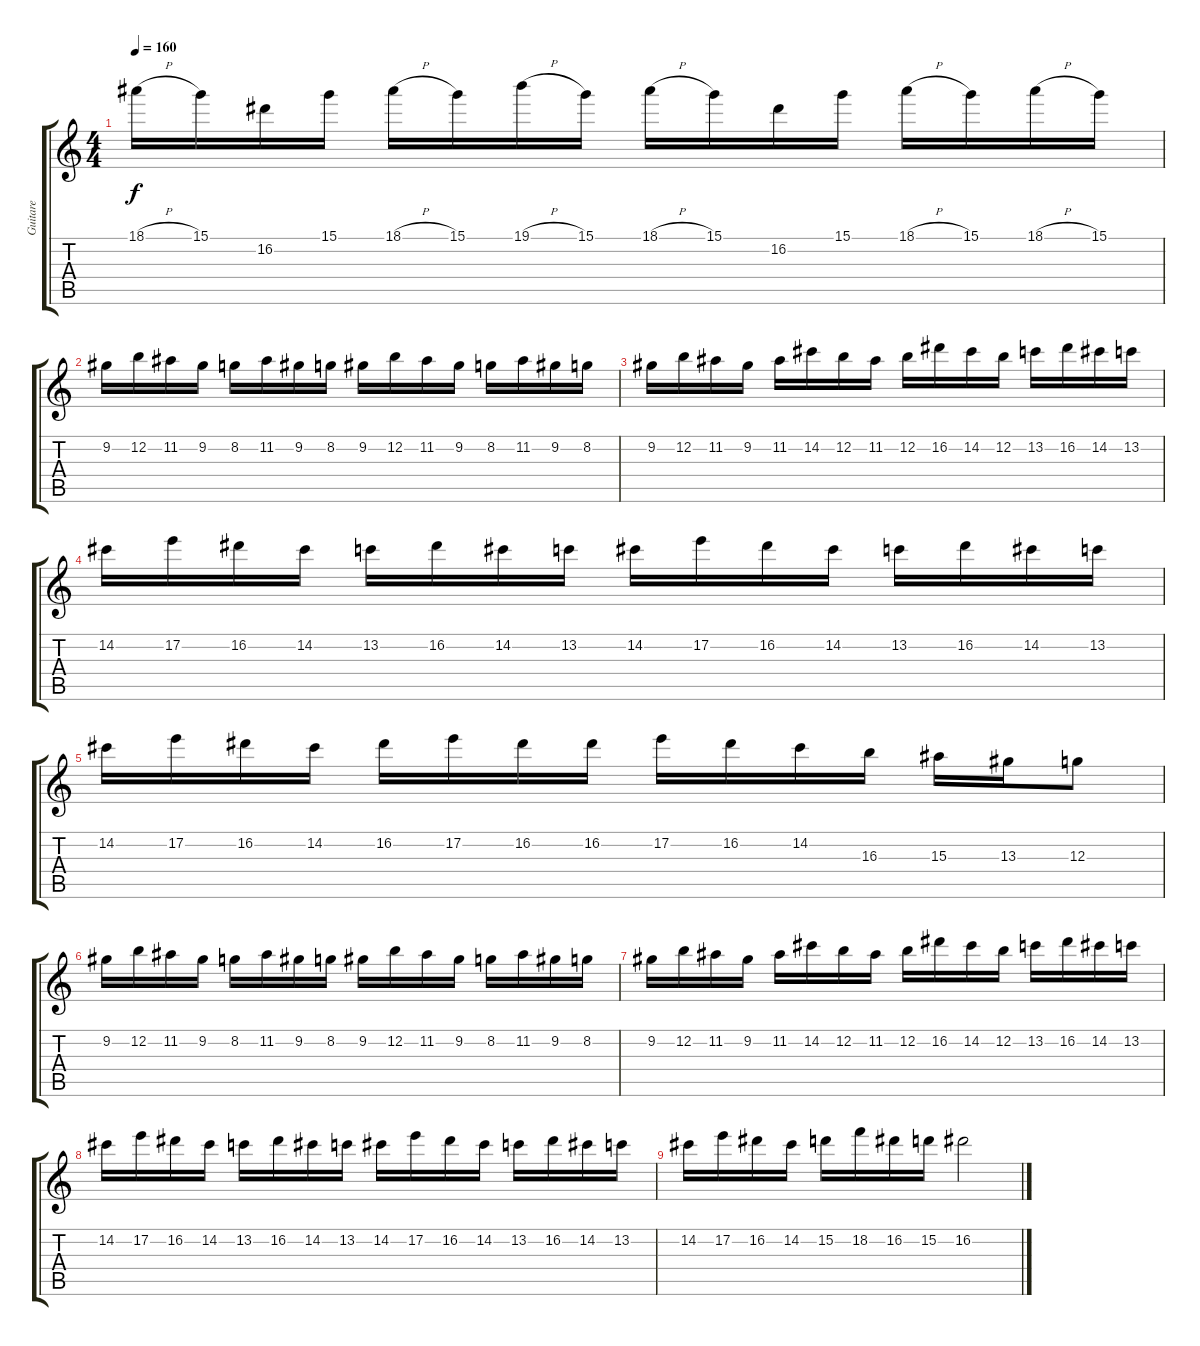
\track ("Guitare" "Guitare") {instrument distortionguitar}
\staff {score tabs}
\tuning (E4 B3 G3 D3 A2 E2) {hide}
\ts (4 4)
\tempo 160
\clef g2
\ks c
18.1{h}.16{dy f} 15.1.16 16.2.16 15.1.16 18.1{h}.16 15.1.16 19.1{h}.16 15.1.16 18.1{h}.16 15.1.16 16.2.16 15.1.16 18.1{h}.16 15.1.16 18.1{h}.16 15.1.16 |
9.2.16 12.2.16 11.2.16 9.2.16 8.2.16 11.2.16 9.2.16 8.2.16 9.2.16 12.2.16 11.2.16 9.2.16 8.2.16 11.2.16 9.2.16 8.2.16 |
9.2.16 12.2.16 11.2.16 9.2.16 11.2.16 14.2.16 12.2.16 11.2.16 12.2.16 16.2.16 14.2.16 12.2.16 13.2.16 16.2.16 14.2.16 13.2.16 |
14.2.16 17.2.16 16.2.16 14.2.16 13.2.16 16.2.16 14.2.16 13.2.16 14.2.16 17.2.16 16.2.16 14.2.16 13.2.16 16.2.16 14.2.16 13.2.16 |
14.2.16 17.2.16 16.2.16 14.2.16 16.2.16 17.2.16 16.2.16 16.2.16 17.2.16 16.2.16 14.2.16 16.3.16 15.3.16 13.3.16 12.3.8 |
9.2.16 12.2.16 11.2.16 9.2.16 8.2.16 11.2.16 9.2.16 8.2.16 9.2.16 12.2.16 11.2.16 9.2.16 8.2.16 11.2.16 9.2.16 8.2.16 |
9.2.16 12.2.16 11.2.16 9.2.16 11.2.16 14.2.16 12.2.16 11.2.16 12.2.16 16.2.16 14.2.16 12.2.16 13.2.16 16.2.16 14.2.16 13.2.16 |
14.2.16 17.2.16 16.2.16 14.2.16 13.2.16 16.2.16 14.2.16 13.2.16 14.2.16 17.2.16 16.2.16 14.2.16 13.2.16 16.2.16 14.2.16 13.2.16 |
14.2.16 17.2.16 16.2.16 14.2.16 15.2.16 18.2.16 16.2.16 15.2.16 16.2.2
